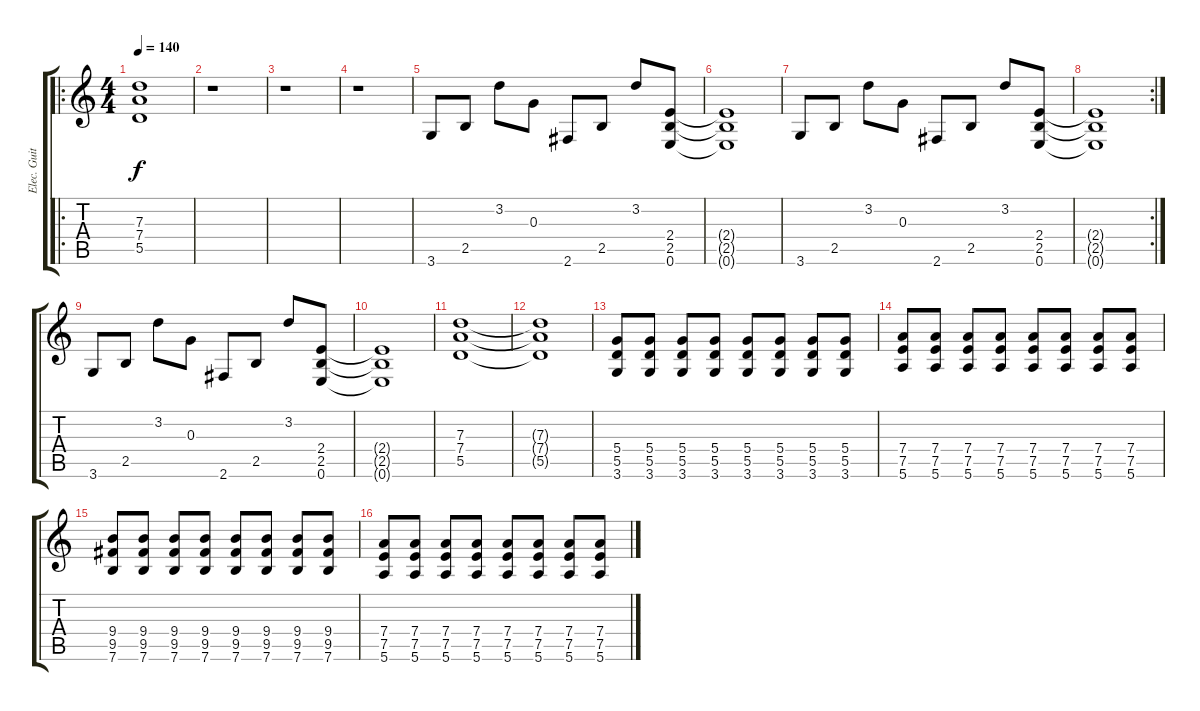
\track ("Elec. Guitar" "Elec. Guit") {instrument distortionguitar}
\staff {score tabs}
\tuning (E4 B3 G3 D3 A2 E2) {hide}
\ro
\ts (4 4)
\tempo 140
\clef g2
\ks c
(7.3 7.4 5.5).1{dy f} |
r.1 |
r.1 |
r.1 |
3.6.8 2.5.8 3.2.8 0.3.8 2.6.8 2.5.8 3.2.8 (2.4 2.5 0.6).8 |
(2.4{t} 2.5{t} 0.6{t}).1 |
3.6.8 2.5.8 3.2.8 0.3.8 2.6.8 2.5.8 3.2.8 (2.4 2.5 0.6).8 |
\rc 2
(2.4{t} 2.5{t} 0.6{t}).1 |
3.6.8 2.5.8 3.2.8 0.3.8 2.6.8 2.5.8 3.2.8 (2.4 2.5 0.6).8 |
(2.4{t} 2.5{t} 0.6{t}).1 |
(7.3 7.4 5.5).1 |
(7.3{t} 7.4{t} 5.5{t}).1 |
(5.4 5.5 3.6).8 (5.4 5.5 3.6).8 (5.4 5.5 3.6).8 (5.4 5.5 3.6).8 (5.4 5.5 3.6).8 (5.4 5.5 3.6).8 (5.4 5.5 3.6).8 (5.4 5.5 3.6).8 |
(7.4 7.5 5.6).8 (7.4 7.5 5.6).8 (7.4 7.5 5.6).8 (7.4 7.5 5.6).8 (7.4 7.5 5.6).8 (7.4 7.5 5.6).8 (7.4 7.5 5.6).8 (7.4 7.5 5.6).8 |
(9.4 9.5 7.6).8 (9.4 9.5 7.6).8 (9.4 9.5 7.6).8 (9.4 9.5 7.6).8 (9.4 9.5 7.6).8 (9.4 9.5 7.6).8 (9.4 9.5 7.6).8 (9.4 9.5 7.6).8 |
(7.4 7.5 5.6).8 (7.4 7.5 5.6).8 (7.4 7.5 5.6).8 (7.4 7.5 5.6).8 (7.4 7.5 5.6).8 (7.4 7.5 5.6).8 (7.4 7.5 5.6).8 (7.4 7.5 5.6).8
